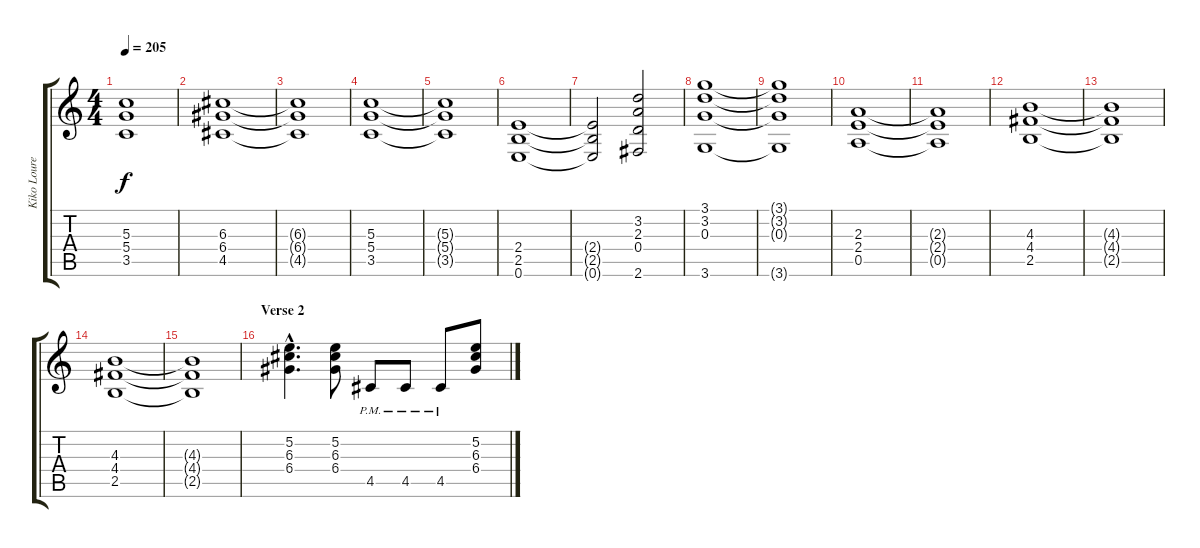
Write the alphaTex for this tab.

\track ("Kiko Loureiro" "Kiko Loure") {instrument distortionguitar}
\staff {score tabs}
\tuning (E4 B3 G3 D3 A2 E2) {hide}
\ts (4 4)
\tempo 205
\clef g2
\ks c
(5.3{t} 5.4{t} 3.5{t}).1{dy f} |
(6.3 6.4 4.5).1 |
(6.3{t} 6.4{t} 4.5{t}).1 |
(5.3 5.4 3.5).1 |
(5.3{t} 5.4{t} 3.5{t}).1 |
(2.4 2.5 0.6).1 |
(2.4{t} 2.5{t} 0.6{t}).2 (3.2 2.3 0.4 2.6).2 |
(3.1 3.2 0.3 3.6).1 |
(3.1{t} 3.2{t} 0.3{t} 3.6{t}).1 |
(2.3 2.4 0.5).1 |
(2.3{t} 2.4{t} 0.5{t}).1 |
(4.3 4.4 2.5).1 |
(4.3{t} 4.4{t} 2.5{t}).1 |
(4.3 4.4 2.5).1 |
(4.3{t} 4.4{t} 2.5{t}).1 |
\section ("" "Verse 2")
(5.2{hac} 6.3{hac} 6.4{hac}).4{d volume 14} (5.2 6.3 6.4).8 4.5{pm}.8 4.5{pm}.8 4.5{pm}.8 (5.2 6.3 6.4).8
